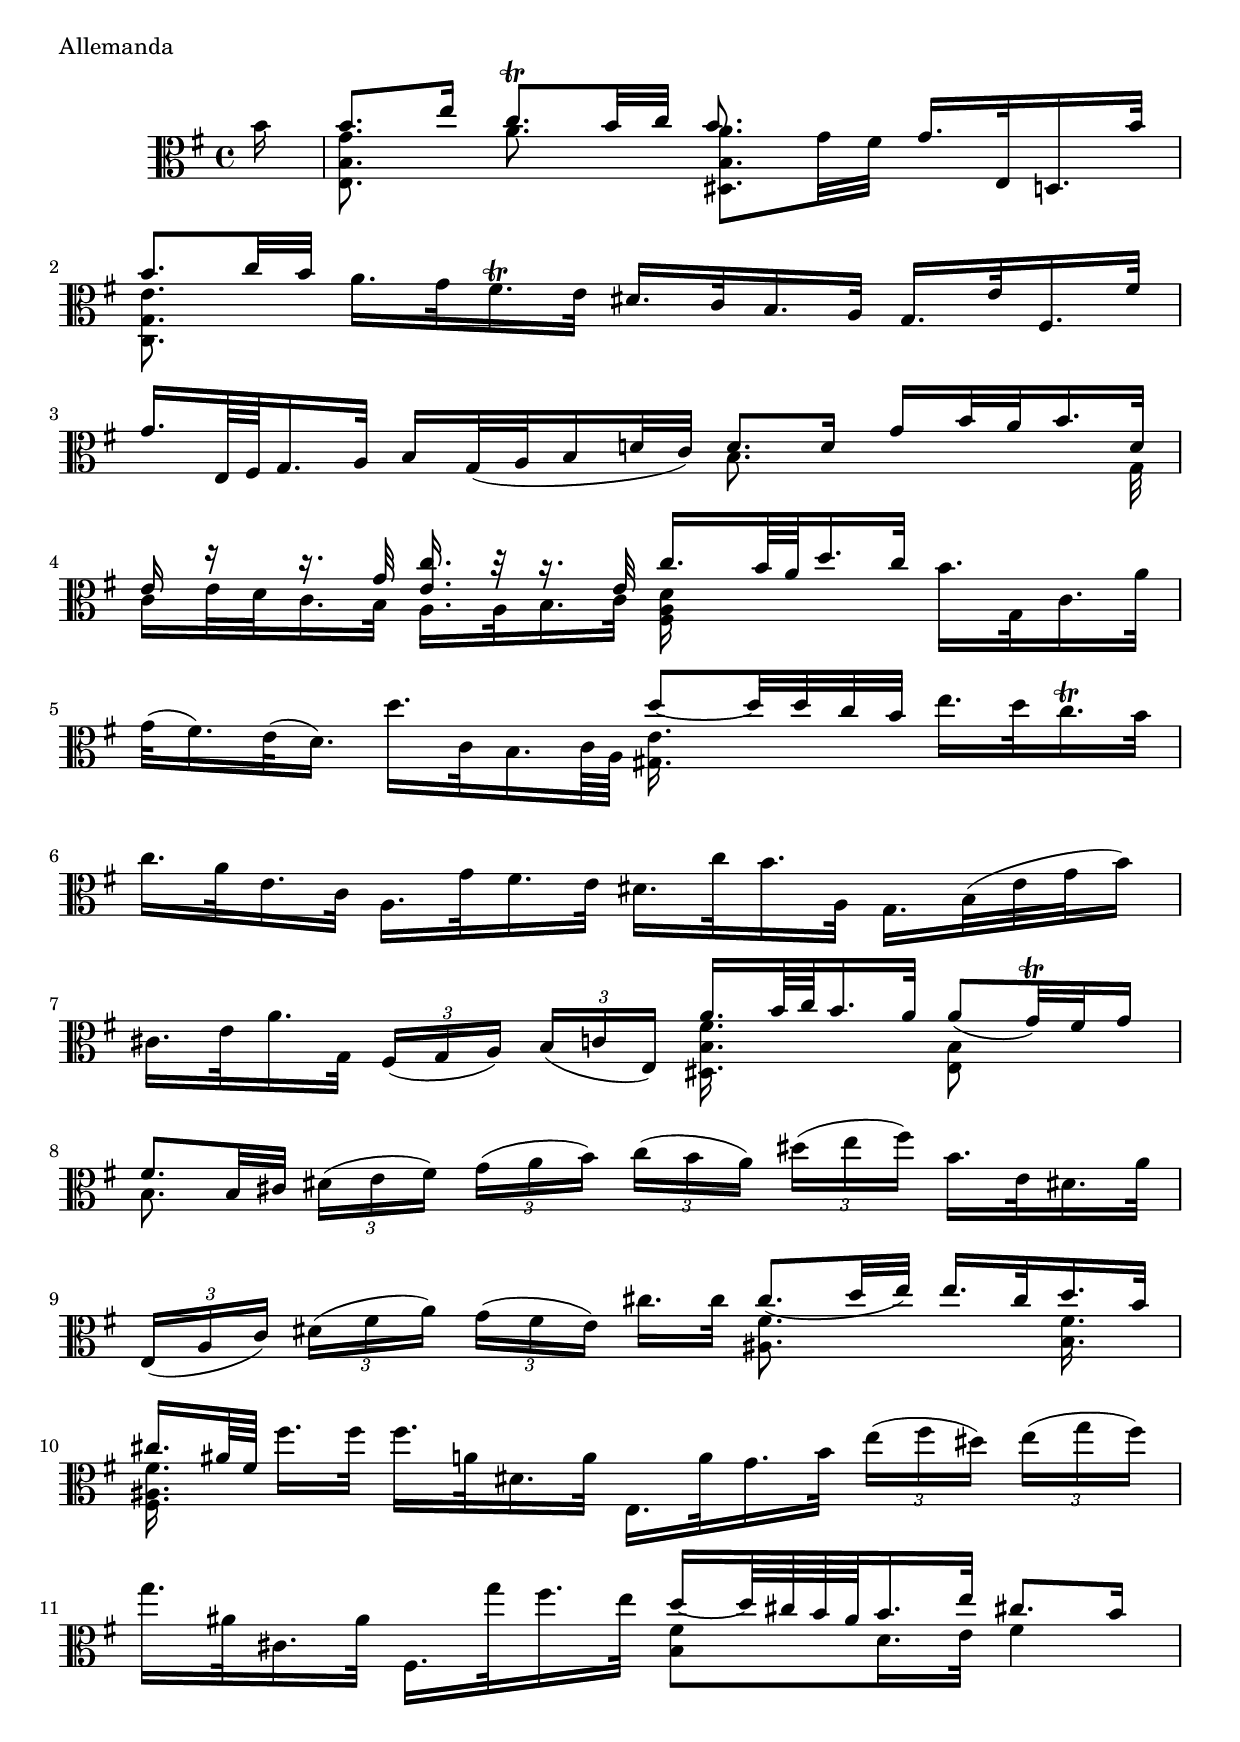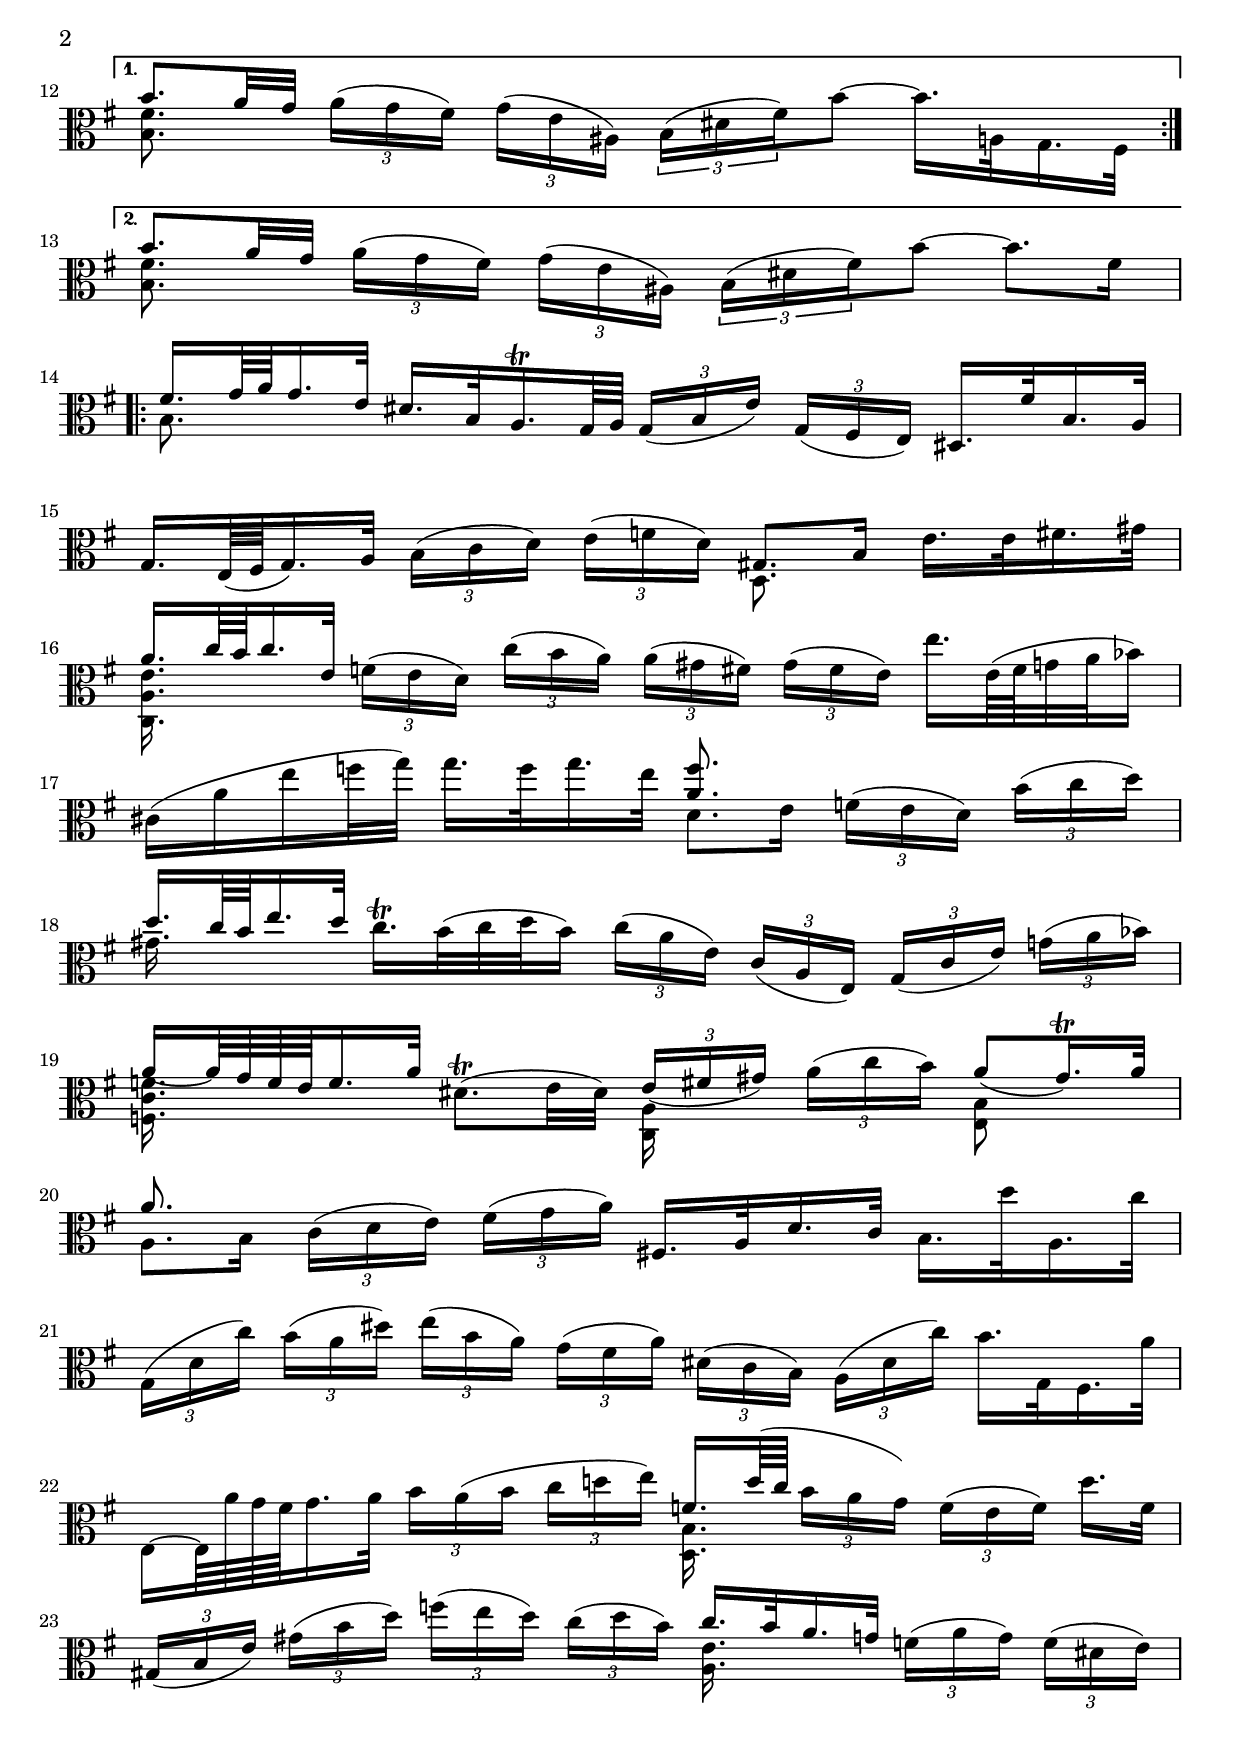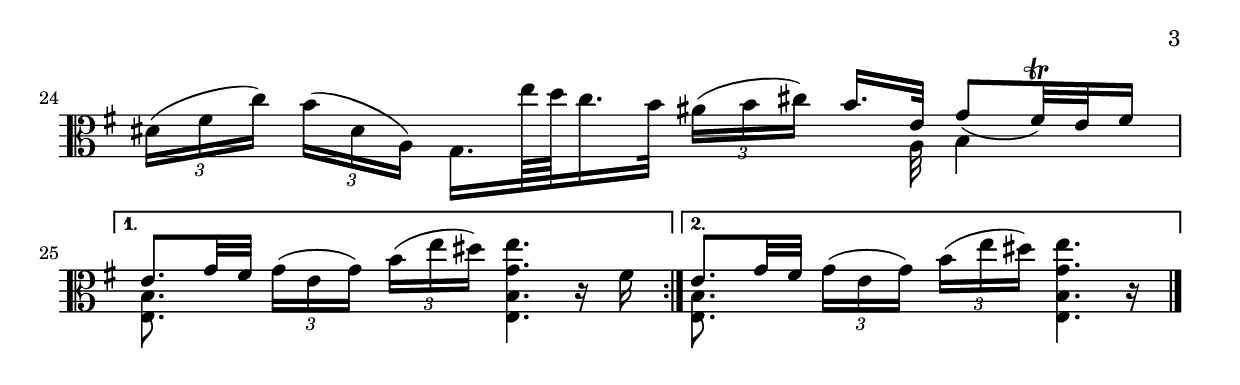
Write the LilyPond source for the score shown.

\version "2.16.0"

% Movement 1, Allemanda

\version "2.24.3"

iA =  {
  \tupletSpan 8
  \set autoBeaming = ##f
  s16 |
  \stemDown
  <d'' fis' b>8.  s16  e''8.  s16 <e'' fis' ais>8.[  d''32 cis''32]
  \stemNeutral   d''16.[  b32  a16.  fis''32]  |
  % 2
  \stemUp  fis''8.[  g''32  fis''32] \stemNeutral
   e''16.[  d''32 cis''16.\trill  b'32]  ais'16.[  g'32  fis'16.  e'32]
   d'16.[  b'32  cis'16.  cis''32]  |
  % 3
   d''16.[  b64  cis'64  d'16.  e'32]
   fis'16[  d'32(  e'32 fis'16  a'!32   g'32)] \stemUp  a'8.[  a'16]
   d''16[  fis''32  e''32  fis''16.  a'32] |
  % 4
  b'16 r16 r16. d''32  <g'' b'>16. r32 r16. b'32
   g''16.[ fis''64  e''64  a''16.  g''32]
  \stemNeutral  fis''16.[  d'32  g'16. e''32]  |
  % 5
   d''32[(   cis''16.)  b'32(   a'16.)]   a''16.[  g'32  fis'16. g'64  e'64]
  \stemDown <b' dis'>16. s32 s4. |  s1 |
  % 7
  s2 \stemUp  e''16.[  fis''64  g''64  fis''16.  e''32]
   e''8[(   d''32)\trill cis''32  d''16]  |
  % 8
   cis''8.[  fis'32  gis'32] \stemNeutral \tuplet 3/2
  { ais'16[(  b'   cis'')]  d''[(  e''   fis'')]
   g''[(  fis''   e'')]  ais''[(  b''   cis''')]}
   fis''16.[  b'32  ais'!16. e''32]  |
  % 9
  \tuplet 3/2 { b16[(  e'16   g'16)]   ais'16[(  cis''16   e''16)]
   d''16[(  cis''16   b'16)]}   gis''16.[  gis''32] \stemUp
   gis''8.[(  a''32  b''32)]   b''16.[  gis''32  a''16.  fis''32]  |
  % 10
   gis''16.[  eis''64  cis''64] \stemNeutral   cis'''16.[  cis'''32]
   cis'''16.[ e''32  ais'16.  e''32]   b16.[  e''32  d''16.  fis''32]
  \tuplet 3/2 { b''16[(  cis'''16   ais''16)]   b''16[(  d'''16   cis'''16)]}  |
  % 11
   d'''16.[  eis''32  gis'16.  eis''32]
   cis'16.[  d'''32  cis'''16.  b''32]
  \stemUp
   a''16[ ~ a''64  gis''64  fis''64  eis''64 fis''16.  b''32]
   gis''!8.[  fis''16]  |
  % 12, prima volta
   fis''8.[  e''32  d''32] \stemNeutral  \tuplet 3/2
    { e''16[(  d''  cis'')]   d''[( b'   eis')]   fis'[(  ais'   cis'')}
    fis''8] ~  fis''16.[ e'32  d'16.  cis'32]
  % 12, seconda volta
  \stemUp  fis''8.[  e''32  d''32]  \stemNeutral \tuplet 3/2
    { e''16[(  d''  cis'')]   d''[( b'   eis')]   fis'[(  ais'   cis'')}
    fis''8] ~  fis''8.[ cis''16]

  % 13
  \stemUp
   cis''16.[  d''64  e''64  d''16.  b'32] \stemNeutral
   ais'16.[  fis'32 e'16.\trill  d'64  e'64] \tuplet 3/2
  { d'16[(  fis'   b')]   d'[(  cis'  b)]}  ais16.[ cis''32 fis'16. e'32] |
  % 14
   d'16.[  b64(  cis'64   d'16.)  e'32]  \tuplet 3/2
  { fis'16[(  g'   a')]  b'[(  c''   a')]} \stemUp
   dis'8.[  fis'16] \stemNeutral  b'16.[  b'32 cis''16.  dis''32]  |
  % 15
  \stemUp
   e''16.[  g''64  fis''64  g''16.  b'32] \stemNeutral \tuplet 3/2
  { c''16[( b'  a')]  g''[( fis''  e'')]  e''[( dis''  cis'')]  dis''[( cis''  b')]}
   b''16.[  b'64(  cis''64 d''32  e''32   f''16)]  |
  % 16
   gis'16[(  e''16  b''16  c'''32   d'''32)]
   d'''16.[  c'''32 d'''16.  b''32]
  \stemUp <c''' e''>8. s16*5  |
  % 17
  \stemDown dis''16.  s32*29  |
  % 18
  <c'' g' c'>16.  s32*13  <e' g>16  s8.  <fis' b>8 s8  |
  % 19
   e'8.[  fis'16] \stemNeutral  \tuplet 3/2 { g'16[( a'  b')]  cis''[( d''  e'')]}
   cis'!16.[  e'32  a'16.  g'32]
   fis'16.[  a''32 e'16.  g''32]  |
  % 20
  \tuplet 3/2 { d'16[(  a'   g'')]   fis''[(  e''   ais'')]  b''[( fis''  e'')]
   d''[(  cis''   e'')]   ais'[( g'  fis')]  e'[( ais'  g'')] }
   fis''16.[ d'32 cis'16. e''32] |
  % 21
   b16[ ~ b64  e''64  d''64  cis''64  d''16.  e''32]
  \tuplet 3/2 { fis''16[  e''(  fis'']   g''[  a''!   b'')]}
  \stemUp  c''16.[  a''64(  g''64] \stemNeutral \tuplet 3/2
  { fis''16[  e''   d'')]  c''[( b'  c'')]}   a''16.[  c''32]  |
  % 22
  \tuplet 3/2 { dis'16[(  fis'   b')]   dis''[(  fis''   a'')]
   c'''[(  b''   a'')]   g''[(  a''   fis'')]} \stemUp
   g''16.[  fis''32  e''16.  d''32] \stemNeutral \tuplet 3/2
  { c''16[(  e''   d'')]  c''[(  ais'   b')]}  |
  % 23
  \tuplet 3/2 { ais'[(  cis''   g'')]   fis''[(  ais'   e')]}
   d'16.[  b''64  a''64  g''16.  fis''32]
  \tuplet 3/2 { eis''16[(  fis''  gis'')]} \stemUp  fis''16.[  b'32]
   d''8[(   cis''32)\trill  b'32  cis''16]  |
  % 24, prima volta
  \stemUp  b'8.[  d''32 cis''32] \stemNeutral \tuplet 3/2
    { d''16[(  b'   d'')]   fis''[(  b''  ais'')]}
    <b'' d'' fis' b>4. r16  cis''16
  %24, seconda volta
  \stemUp  b'8.[  d''32 cis''32] \stemNeutral \tuplet 3/2
    { d''16[(  b'   d'')]   fis''[(  b''  ais'')]}
    <b'' d'' fis' b>4. r16
}

iB =  {
  \tupletSpan 8
  \set autoBeaming = ##f
  fis''16
  \stemUp
   fis''8.[  b''16]   g''8.[\trill  fis''32  g''32] fis''8. s16*5  |
  % 2
  \stemDown
  <b' d' g>8. s16*13  |
  % 3
  s2 fis'8. s4 s32 d'32 |
  % 4
   g'16[  b'32  a'32  g'16.  fis'32]  e'16.[  e'32  fis'16. g'32]
  <a' e' cis'>16  s16*7
  % 5
  s2 \stemUp  a''8[ ~ a''32  a''32  g''32  fis''32] \stemNeutral
   b''16.[  a''32  g''16.\trill  fis''32]  |
  % 6
   g''16.[  e''32  b'16.  g'32]   e'16.[  d''32  cis''16. b'32]
   ais'16.[  g''32  fis''16.  e'32]
   d'16.[  fis'32( b'32  d''32   fis''16)]  |
  % 7
   gis'16.[  b'32  e''16.  d'32] \tuplet 3/2
  { cis'16[(  d'   e')]  fis'[( g'  b)]} % g=>>gis?
  \stemDown <cis'' fis' ais>16.  s32*5  <fis' b>8 s8  |
  % 8
  fis'8. s16 s4*3 |
  % 9
  s2 <cis'' eis'>8. s16*3  <cis'' fis'>16.  s32  |
  % 10
  <cis'' eis' cis'>16.  s32 s4. s2 |
  % 11
  s2 <cis'' fis'>8[  a'16.  b'32]  cis''4
  % 12, prima volta
  <cis'' fis'>8. s16*13
  %12, seconda volta
  <cis'' fis'>8. s16*13

  % 13
  fis'8.  s16 s4*3
  % 14
  s2 a8.  s16*5  |
  % 15
  <b' e' g>16. s32 s8*7
  % 16
  s2  a'8.[  b'16] \stemNeutral \tuplet 3/2
  { c''16[(  b'16   a'16)]  fis''16[(  g''16  a''16)]}  |
  % 17
  \stemUp
   a''16.[  g''64  fis''64  b''16.  a''32]  \stemNeutral
   g''16.[\trill  fis''32(  g''32  a''32   fis''16)]  \tuplet 3/2
  { g''16[( e''  b')]  g'[( e'  b)]  d'[( g'  b')]  d''[( e''  f'')]} |
  % 18
  \stemUp
   e''16[ ~ e''64  d''64  c''64  b'64  c''16.  e''32]
  \stemNeutral  ais'8.[\trill(  b'32   ais'32)]  \tuplet 3/2
  {\stemUp  b'16[(  cis''   dis'')]  \stemNeutral  e''[( g''   fis'')]}
  \stemUp  e''8[(   dis''16.)\trill  e''32]  |
  % 19
  e''8. s16 s4*3 | s1 |
  % 21
  \stemDown
  s2 <fis' a>16.  s32 s8*3
  % 22
  s2 <b' e'>16. s32 s8*3
  % 23
  s2 s8 s16. e'32  fis'4  |
  % 24, prima volta
  <fis' b>8. s16 s2 s4
  % 24, seconda volta
  <fis' b>8. s16 s2 s8.
}

iNotes =  \context Staff <<
  \context Voice=A \iA
  \context Voice=B \iB
>>


iViolaGlobal =   {
  \clef "alto"
  \key g\major
  \time 4/4
  \partial 16
  \repeat "volta" 2 {
    s16 | s1*11 |
  }
  \alternative {
    { s1 }
    { s1 }
  }

  \repeat "volta" 2 {
    s1*11
  }
  \alternative {
    { s1 }
    { s16*15 \bar "|." }
  }
}

iViolaScripts =  {
}

iViolaStaff =  \context Staff <<
   \transpose c' f \iNotes
  \iViolaGlobal
  \iViolaScripts
>>

\score {
  \iViolaStaff
  \layout { }
  
  \midi {
    \tempo 4 = 45
    }


  \header {
    piece = "Allemanda"
    opus = ""
  }
}
